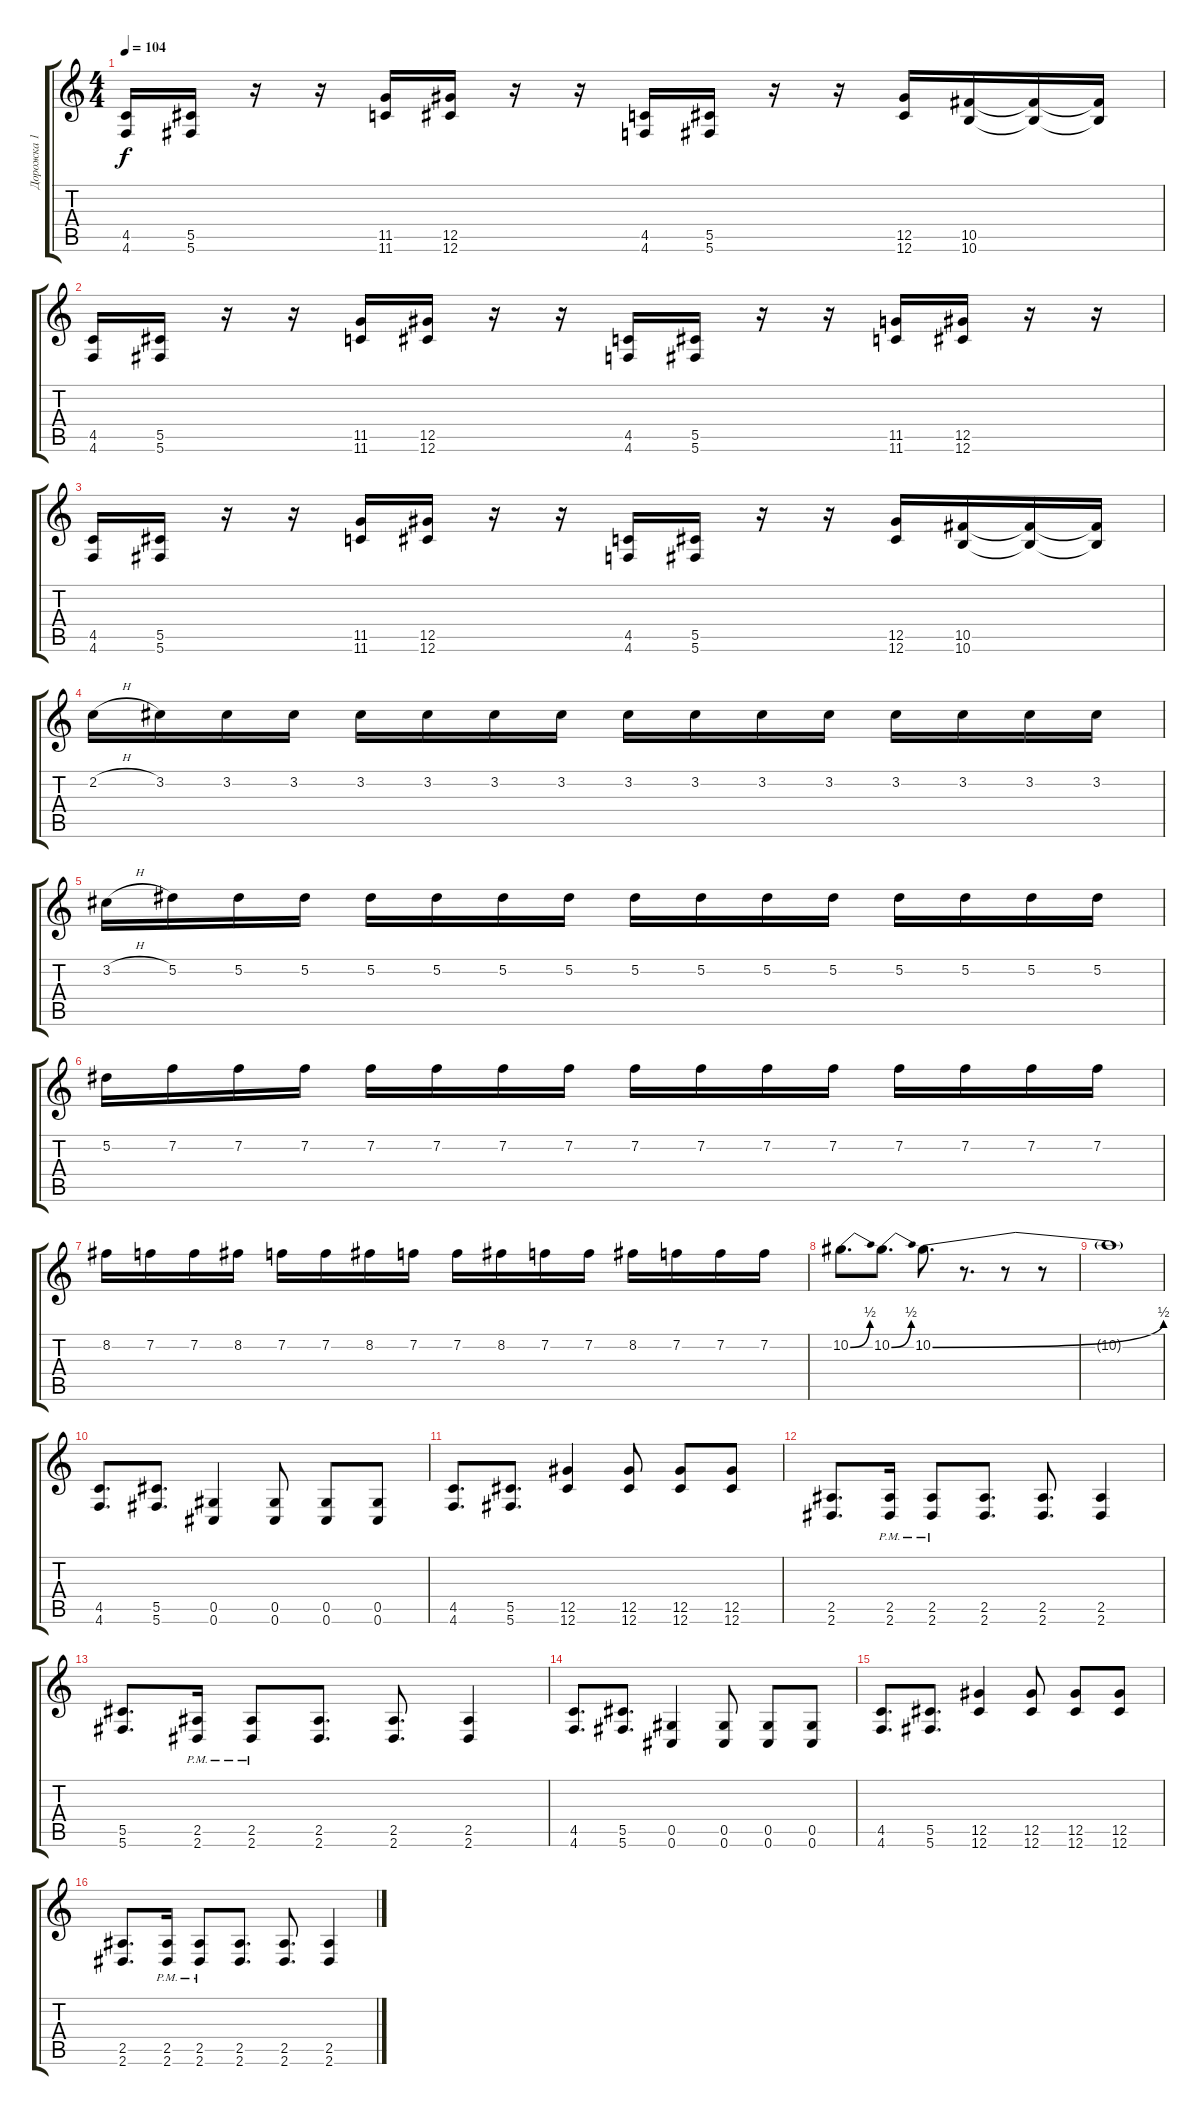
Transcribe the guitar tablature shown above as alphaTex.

\track ("Дорожка 1" "Дорожка 1") {instrument distortionguitar}
\staff {score tabs}
\tuning (Eb4 Bb3 Gb3 Db3 Ab2 Db2) {hide}
\ts (4 4)
\tempo 104
\clef g2
\ks c
(4.5 4.6).16{dy f} (5.5 5.6).16 r.16 r.16 (11.5 11.6).16 (12.5 12.6).16 r.16 r.16 (4.5 4.6).16 (5.5 5.6).16 r.16 r.16 (12.5 12.6).16 (10.5 10.6).16 (10.5{t} 10.6{t}).16 (10.5{t} 10.6{t}).16 |
(4.5 4.6).16 (5.5 5.6).16 r.16 r.16 (11.5 11.6).16 (12.5 12.6).16 r.16 r.16 (4.5 4.6).16 (5.5 5.6).16 r.16 r.16 (11.5 11.6).16 (12.5 12.6).16 r.16 r.16 |
(4.5 4.6).16 (5.5 5.6).16 r.16 r.16 (11.5 11.6).16 (12.5 12.6).16 r.16 r.16 (4.5 4.6).16 (5.5 5.6).16 r.16 r.16 (12.5 12.6).16 (10.5 10.6).16 (10.5{t} 10.6{t}).16 (10.5{t} 10.6{t}).16 |
2.2{h}.16 3.2.16 3.2.16 3.2.16 3.2.16 3.2.16 3.2.16 3.2.16 3.2.16 3.2.16 3.2.16 3.2.16 3.2.16 3.2.16 3.2.16 3.2.16 |
3.2{h}.16 5.2.16 5.2.16 5.2.16 5.2.16 5.2.16 5.2.16 5.2.16 5.2.16 5.2.16 5.2.16 5.2.16 5.2.16 5.2.16 5.2.16 5.2.16 |
5.2.16 7.2.16 7.2.16 7.2.16 7.2.16 7.2.16 7.2.16 7.2.16 7.2.16 7.2.16 7.2.16 7.2.16 7.2.16 7.2.16 7.2.16 7.2.16 |
8.2.16 7.2.16 7.2.16 8.2.16 7.2.16 7.2.16 8.2.16 7.2.16 7.2.16 8.2.16 7.2.16 7.2.16 8.2.16 7.2.16 7.2.16 7.2.16 |
10.2{be (bend 0 0 60 2)}.8{d} 10.2{be (bend 0 0 60 2)}.8{d} 10.2{be (bend 0 0 60 2)}.8{d} r.8{d} r.8 r.8 |
10.2{t}.1 |
(4.5 4.6).8{d} (5.5 5.6).8{d} (0.5 0.6).4 (0.5 0.6).8 (0.5 0.6).8 (0.5 0.6).8 |
(4.5 4.6).8{d} (5.5 5.6).8{d} (12.5 12.6).4 (12.5 12.6).8 (12.5 12.6).8 (12.5 12.6).8 |
(2.5 2.6).8{d} (2.5{pm} 2.6{pm}).16 (2.5{pm} 2.6{pm}).8 (2.5 2.6).8{d} (2.5 2.6).8{d} (2.5 2.6).4 |
(5.5 5.6).8{d} (2.5{pm} 2.6{pm}).16 (2.5{pm} 2.6{pm}).8 (2.5 2.6).8{d} (2.5 2.6).8{d} (2.5 2.6).4 |
(4.5 4.6).8{d} (5.5 5.6).8{d} (0.5 0.6).4 (0.5 0.6).8 (0.5 0.6).8 (0.5 0.6).8 |
(4.5 4.6).8{d} (5.5 5.6).8{d} (12.5 12.6).4 (12.5 12.6).8 (12.5 12.6).8 (12.5 12.6).8 |
(2.5 2.6).8{d} (2.5{pm} 2.6{pm}).16 (2.5{pm} 2.6{pm}).8 (2.5 2.6).8{d} (2.5 2.6).8{d} (2.5 2.6).4
